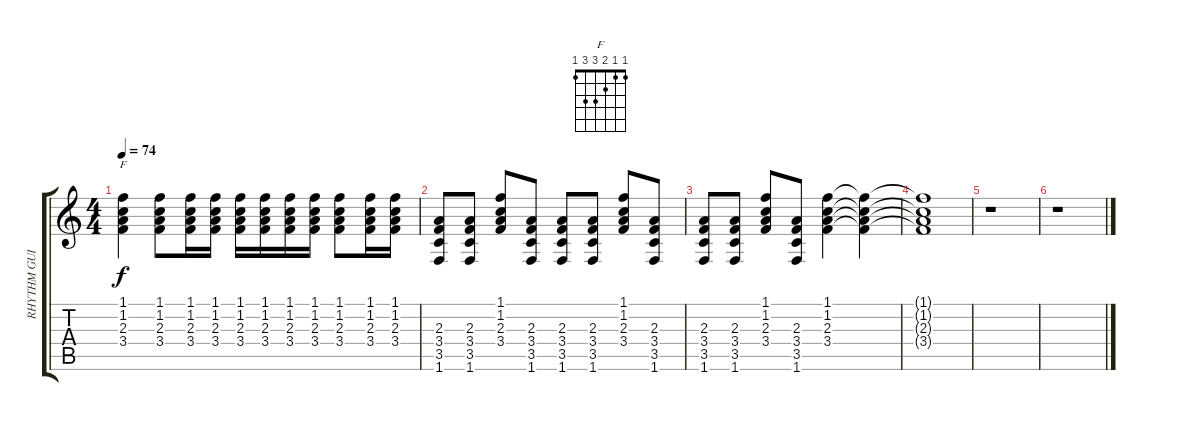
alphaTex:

\track ("RHYTHM GUITAR" "RHYTHM GUI") {instrument acousticguitarnylon}
\staff {score tabs}
\tuning (E4 B3 G3 D3 A2 E2) {hide}
\chord ("F" 1 1 2 3 3 1)
\ts (4 4)
\tempo 74
\clef g2
\ks c
(1.1 1.2 2.3 3.4).4{ch "F" dy f} (1.1 1.2 2.3 3.4).8 (1.1 1.2 2.3 3.4).16 (1.1 1.2 2.3 3.4).16 (1.1 1.2 2.3 3.4).16 (1.1 1.2 2.3 3.4).16 (1.1 1.2 2.3 3.4).16 (1.1 1.2 2.3 3.4).16 (1.1 1.2 2.3 3.4).8 (1.1 1.2 2.3 3.4).16 (1.1 1.2 2.3 3.4).16 |
(2.3 3.4 3.5 1.6).8 (2.3 3.4 3.5 1.6).8 (1.1 1.2 2.3 3.4).8 (2.3 3.4 3.5 1.6).8 (2.3 3.4 3.5 1.6).8 (2.3 3.4 3.5 1.6).8 (1.1 1.2 2.3 3.4).8 (2.3 3.4 3.5 1.6).8 |
(2.3 3.4 3.5 1.6).8 (2.3 3.4 3.5 1.6).8 (1.1 1.2 2.3 3.4).8 (2.3 3.4 3.5 1.6).8 (1.1 1.2 2.3 3.4).4 (1.1{t} 1.2{t} 2.3{t} 3.4{t}).4 |
(1.1{t} 1.2{t} 2.3{t} 3.4{t}).1 |
r.1 |
r.1
